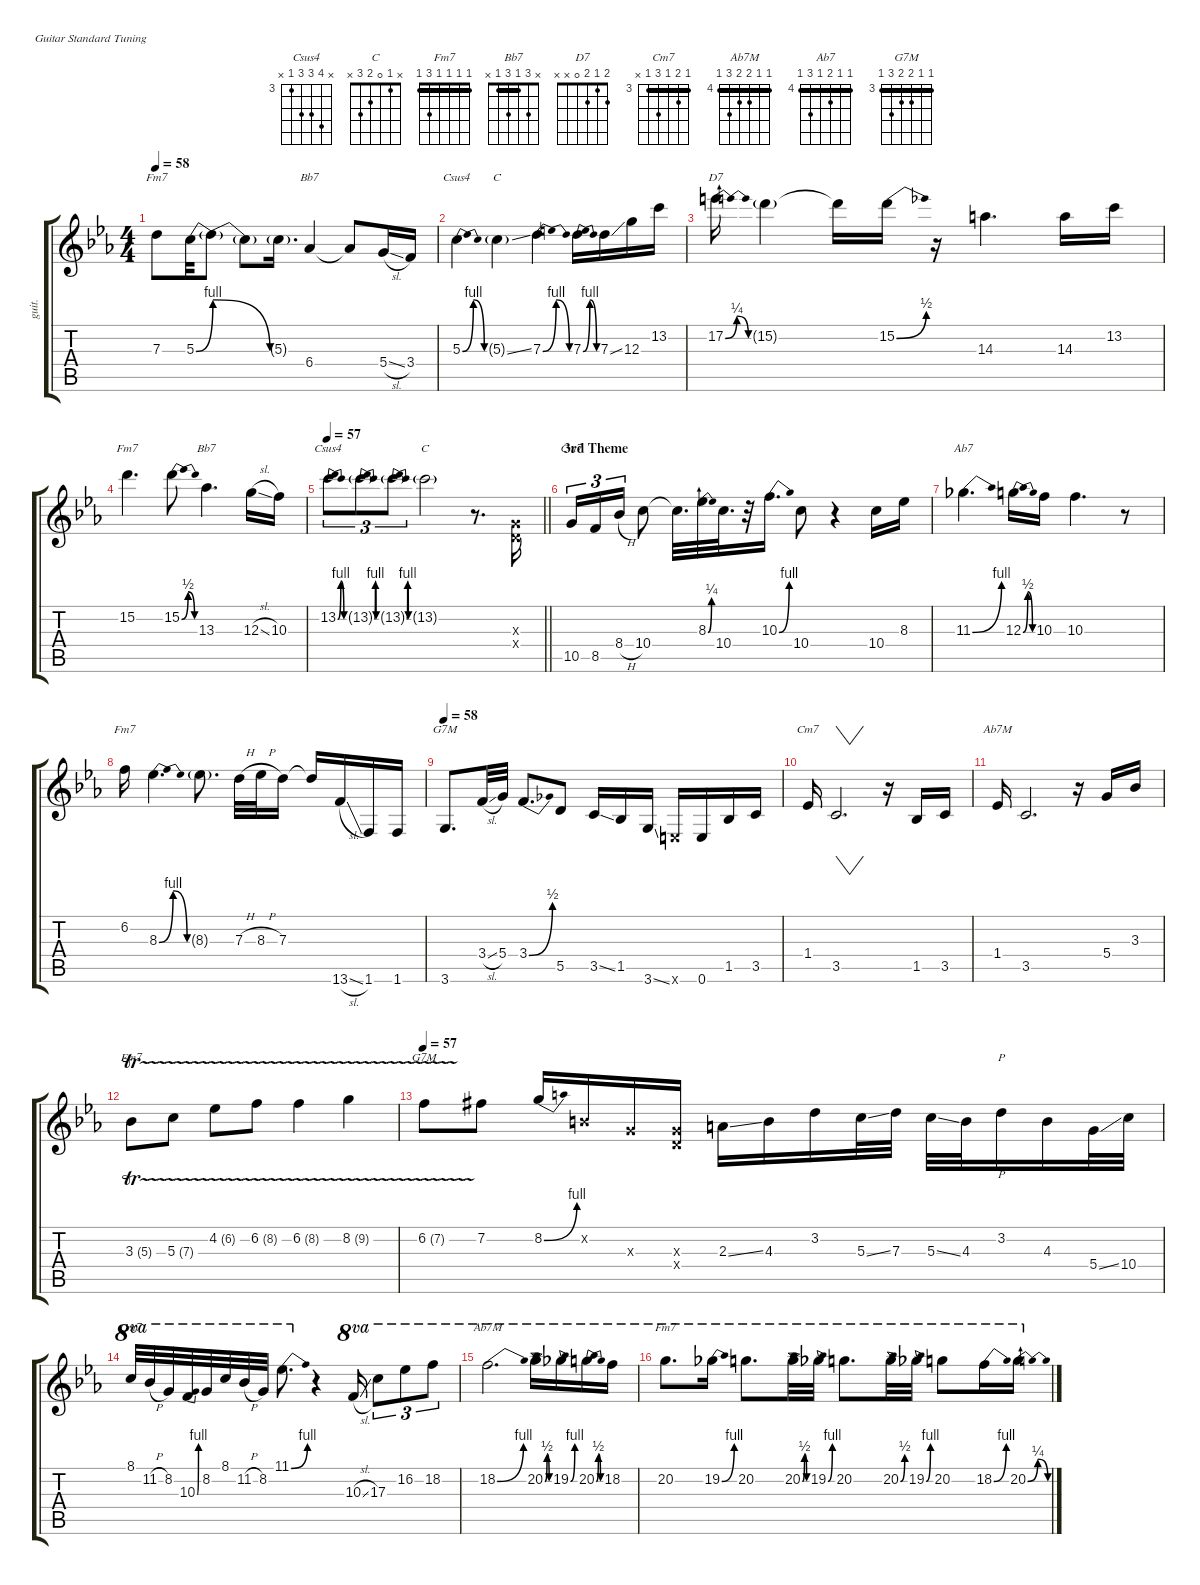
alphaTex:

\defaultSystemsLayout 4
\hideDynamics
\bracketExtendMode groupsimilarinstruments
\otherSystemsTrackNameOrientation horizontal
\track ("Lead 1-show" "guit.") {defaultSystemsLayout 4 instrument overdrivenguitar}
\staff {score tabs}
\tuning (E4 B3 G3 D3 A2 E2)
\chord ("Csus4" x 6 5 5 3 x) {firstfret 3 showfingering false}
\chord ("C" x 1 0 2 3 x) {showfingering false}
\chord ("Fm7" 1 1 1 1 3 1) {barre (1 1 1 1)}
\chord ("Bb7" 1 3 1 3 1 x) {barre (1 1)}
\chord ("D7" 2 1 2 0 x x)
\chord ("Csus4" x 6 5 5 3 x) {firstfret 3}
\chord ("C" x 1 0 2 3 x)
\chord ("Cm7" x 4 3 5 3 x) {firstfret 3 barre 3}
\chord ("Ab7M" 4 4 5 5 6 4) {firstfret 4 barre (4 4)}
\chord ("Bb7" x 3 1 3 1 x) {barre 1}
\chord ("Ab7" 4 4 5 4 6 4) {firstfret 4 barre (4 4 4)}
\chord ("G7M" 3 3 4 4 5 3) {firstfret 3 barre (3 3)}
\chord ("Cm7" 3 4 3 5 3 x) {firstfret 3 barre (3 3)}
\ts (4 4)
\tempo 58
\clef g2
\ks cminor
7.3{acc forcenatural}.8{ch "Fm7" dy f beam Down} 5.3{be (bend 5.3999999999999995 0 15 4) acc forcenatural}.32{beam Down} 5.3{be (release 10.2 4 60 0) t}.8{beam Down} 5.3{t acc forcenatural}.8{beam Down} 5.3{g acc forcenatural}.16{d beam Down} 6.4{acc b}.4{ch "Bb7" beam Up} 6.4{t acc b}.8{beam Up} 5.4{sl acc forcenatural}.16{beam Up} 3.4{acc forcenatural}.16{beam Up} |
5.3{be (bendrelease 0 0 15 4 30 4 45 0) acc forcenatural}.4{ch "Csus4" beam Down} 5.3{ss g acc forcenatural}.4{ch "C" beam Down} 7.3{be (bendrelease 0 0 15 4 30 4 45 0) acc forcenatural}.4{beam Down} 7.3{be (bendrelease 0 0 15 4 30 4 45 0) acc forcenatural}.16{beam Down} 7.3{ss acc forcenatural}.16{beam Down} 12.3{acc forcenatural}.16{beam Down} 13.2{acc forcenatural}.16{beam Down} |
17.2{be (bendrelease 0 0 15 1 30 1 45 0) acc forcenatural}.16{ch "D7" beam Down} 15.2{g acc forcenatural}.4{beam Down} 15.2{t acc forcenatural}.16{beam Down} 15.2{be (bend 6 0 25.2 2) acc forcenatural}.16{beam Down} r.16{beam Down} 14.3{acc forcenatural}.4{d beam Down} 14.3{acc forcenatural}.16{beam Down} 13.2{acc forcenatural}.16{beam Down} |
15.2{acc forcenatural}.4{d ch "Fm7" beam Down} 15.2{be (bendrelease 3.5999999999999996 0 13.799999999999999 2 36 2 48 0) acc forcenatural}.8{beam Down} 13.3{acc b}.4{d ch "Bb7" beam Down} 12.3{sl acc forcenatural}.16{beam Down} 10.3{acc forcenatural}.16{beam Down} |
\tempo 57
\barLineRight lightlight
13.2{be (bendrelease 0 0 15 4 30 4 45 0) acc forcenatural}.8{tu (3 2) ch "Csus4" beam Down} 13.2{be (bendrelease 0 0 15 4 30 4 45 0) g acc forcenatural}.8{tu (3 2) beam Down} 13.2{be (bendrelease 0 0 15 4 30 4 45 0) g acc forcenatural}.8{tu (3 2) beam Down} 13.2{g acc forcenatural}.2{ch "C" beam Down} r.8{d beam Down} (0.3{x acc forcenatural} 0.4{x acc forcenatural}).16{beam Up} |
\section ("" "3rd Theme")
10.5{acc forcenatural}.16{tu (3 2) ch "Cm7" beam Up} 8.5{acc forcenatural}.16{tu (3 2) beam Up} 8.4{h acc b}.16{tu (3 2) beam Up} 10.4{acc forcenatural}.8{beam Down} 10.4{t acc forcenatural}.32{d beam Down} 8.3{be (bend 0 0 30 1) acc b}.32{beam Down} 10.4{acc forcenatural}.32{d beam Down} r.32{beam Down} 10.3{be (bend 9.6 0 22.8 4) acc forcenatural}.16{d beam Down} 10.4{acc forcenatural}.8{beam Down} r.4{beam Down} 10.4{acc forcenatural}.16{beam Down} 8.3{acc b}.16{beam Down} |
11.3{be (bend 0 0 30 4) acc b}.4{d ch "Ab7" beam Down} 12.3{be (bendrelease 0 0 15 2 30 2 45 0) acc forcenatural}.16{beam Down} 10.3{acc forcenatural}.16{beam Down} 10.3{acc forcenatural}.4{d beam Down} r.8{beam Down} |
6.2{acc forcenatural}.16{ch "Fm7" beam Down} 8.3{be (bendrelease 2.4 0 15 4 30 4 45 0) acc b}.4{d beam Down} 8.3{g acc b}.8{d beam Down} 7.3{h acc forcenatural}.32{beam Down} 8.3{h acc b}.32{beam Down} 7.3{acc forcenatural}.16{beam Down} 7.3{t acc forcenatural}.16{beam Up} 13.6{sl acc forcenatural}.16{beam Up} 1.6{acc forcenatural}.16{beam Up} 1.6{acc forcenatural}.16{beam Up} |
\tempo 58
3.6{acc forcenatural}.8{d ch "G7M" beam Up} 3.4{sl acc forcenatural}.32{beam Up} 5.4{acc forcenatural}.32{beam Up} 3.4{be (bend 0 0 30 2) acc forcenatural}.8{d beam Up} 5.5{acc forcenatural}.8{beam Up} 3.5{ss acc forcenatural}.16{beam Up} 1.5{acc b}.16{beam Up} 3.6{ss acc forcenatural}.16{beam Up} 0.6{x acc forcenatural}.16{beam Up} 0.6{acc forcenatural}.16{beam Up} 1.5{acc b}.16{beam Up} 3.5{acc forcenatural}.16{beam Up} |
1.4{acc b}.16{ch "Cm7" beam Up} 3.5{acc forcenatural}.2{vw d beam Up} r.16{beam Up} 1.5{acc b}.16{beam Up} 3.5{acc forcenatural}.16{beam Up} |
1.4{acc b}.16{ch "Ab7M" beam Up} 3.5{acc forcenatural}.2{d beam Up} r.16{beam Up} 5.4{acc forcenatural}.16{beam Up} 3.3{acc b}.16{beam Up} |
3.3{tr (5 16) acc b}.8{ch "Fm7" beam Down} 5.3{tr (7 16) acc forcenatural}.8{beam Down} 4.2{tr (6 16) acc b}.8{beam Down} 6.2{tr (8 16) acc forcenatural}.8{beam Down} 6.2{tr (8 16) acc forcenatural}.4{beam Down} 8.2{tr (9 16) acc forcenatural}.4{beam Down} |
\tempo 57
6.2{tr (7 16) acc forcenatural}.8{ch "G7M" beam Down} 7.2{acc #}.8{beam Down} 8.2{be (bend 0 0 30 4) acc forcenatural}.16{beam Up} 0.2{x acc forcenatural}.16{beam Up} 0.3{x acc forcenatural}.16{beam Up} (0.3{x acc forcenatural} 0.4{x acc forcenatural}).16{beam Up} 2.3{ss acc forcenatural}.16{beam Down} 4.3{acc forcenatural}.16{beam Down} 3.2{acc forcenatural}.16{beam Down} 5.3{ss acc forcenatural}.32{beam Down} 7.3{acc forcenatural}.32{beam Down} 5.3{ss acc forcenatural}.32{beam Down} 4.3{acc forcenatural}.32{beam Down} 3.2{acc forcenatural}.16{p beam Down} 4.3{acc forcenatural}.16{beam Down} 5.4{ss acc forcenatural}.32{beam Down} 10.4{acc forcenatural}.32{beam Down} |
8.1{acc forcenatural}.32{ch "Cm7" ot 8va beam Up} 11.2{h acc b}.32{ot 8va beam Up} 8.2{acc forcenatural}.32{ot 8va beam Up} 10.3{be (bend 4.2 0 30 4) acc forcenatural}.32{ot 8va beam Up} 8.2{acc forcenatural}.32{ot 8va beam Up} 8.1{acc forcenatural}.32{ot 8va beam Up} 11.2{h acc b}.32{ot 8va beam Up} 8.2{acc forcenatural}.32{ot 8va beam Up} 11.1{be (bend 2.4 0 16.2 4) acc b}.8{d ot 8va beam Down} r.4{beam Down} 10.3{sl acc forcenatural}.16{ot 8va beam Up} 17.3{acc forcenatural}.8{tu (3 2) ot 8va beam Down} 16.2{acc b}.8{tu (3 2) ot 8va beam Down} 18.2{acc forcenatural}.8{tu (3 2) ot 8va beam Down} |
18.2{be (bend 1.7999999999999998 0 10.2 4) acc forcenatural}.2{d ch "Ab7M" ot 8va beam Down} 20.2{be (bendrelease 0 0 15 2 30 2 45 0) acc forcenatural}.16{ot 8va beam Down} 19.2{be (bend 0 0 30 4) acc b}.16{ot 8va beam Down} 20.2{be (bendrelease 0 0 15 2 30 2 45 0) acc forcenatural}.16{ot 8va beam Down} 18.2{acc forcenatural}.16{ot 8va beam Down} |
20.2{acc forcenatural}.8{d ch "Fm7" ot 8va beam Down} 19.2{be (bend 0 0 30 4) acc b}.16{ot 8va beam Down} 20.2{acc forcenatural}.8{d ot 8va beam Down} 20.2{be (bendrelease 0 0 15 2 30 2 45 0) acc forcenatural}.32{ot 8va beam Down} 19.2{be (bend 0 0 30 4) acc b}.32{ot 8va beam Down} 20.2{acc forcenatural}.8{d ot 8va beam Down} 20.2{be (bend 0 0 30 2) acc forcenatural}.32{ot 8va beam Down} 19.2{be (bend 0 0 30 4) acc b}.32{ot 8va beam Down} 20.2{acc forcenatural}.8{ot 8va beam Down} 18.2{be (bend 0 0 30 4) acc forcenatural}.16{ot 8va beam Down} 20.2{be (bendrelease 0 0 15 1 30 1 45 0) acc forcenatural}.16{ot 8va beam Down}
